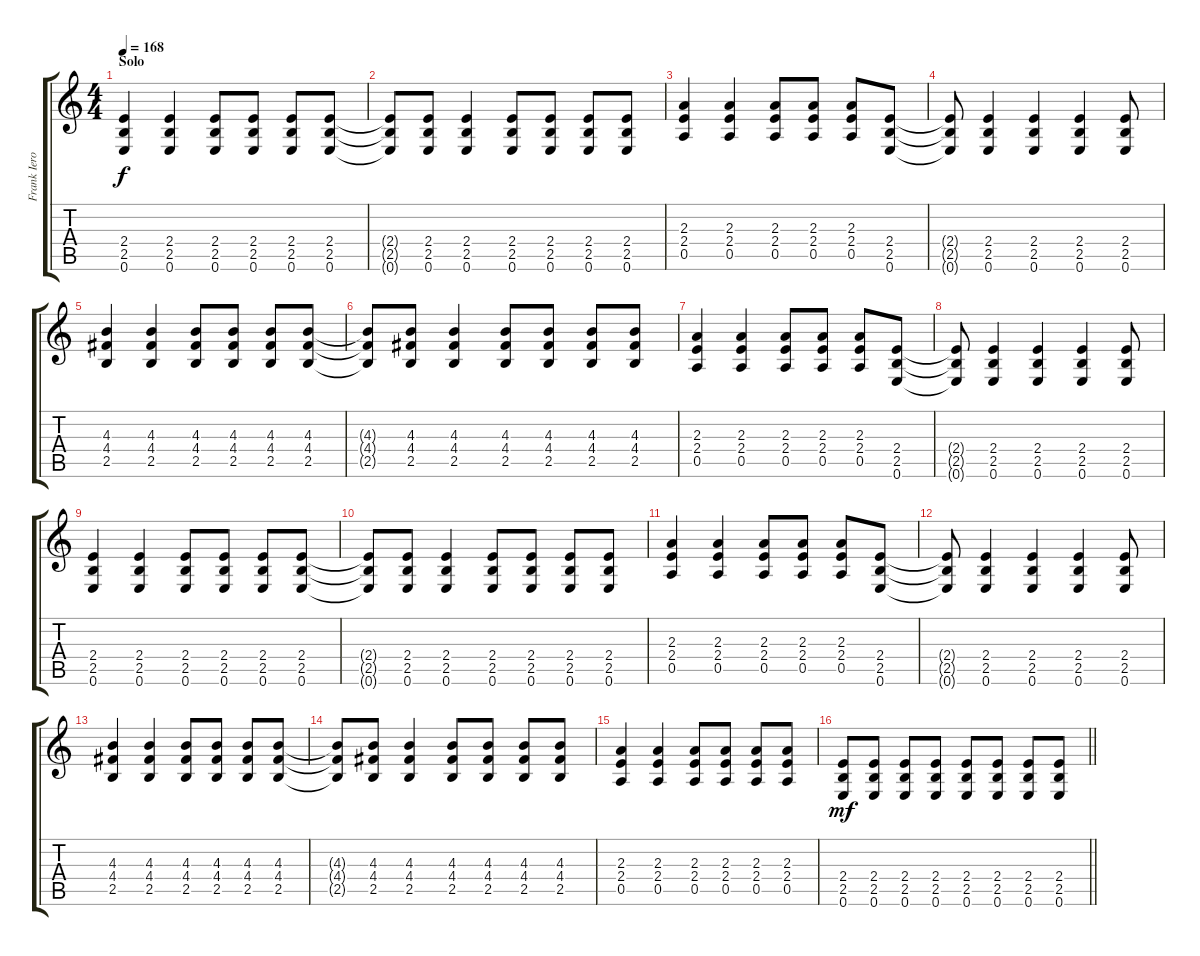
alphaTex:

\track ("Frank Iero" "Frank Iero") {instrument distortionguitar}
\staff {score tabs}
\tuning (E4 B3 G3 D3 A2 E2) {hide}
\ts (4 4)
\section ("" "Solo")
\tempo 168
\clef g2
\ks c
(2.4 2.5 0.6).4{dy f} (2.4 2.5 0.6).4 (2.4 2.5 0.6).8 (2.4 2.5 0.6).8 (2.4 2.5 0.6).8 (2.4 2.5 0.6).8 |
(2.4{t} 2.5{t} 0.6{t}).8 (2.4 2.5 0.6).8 (2.4 2.5 0.6).4 (2.4 2.5 0.6).8 (2.4 2.5 0.6).8 (2.4 2.5 0.6).8 (2.4 2.5 0.6).8 |
(2.3 2.4 0.5).4 (2.3 2.4 0.5).4 (2.3 2.4 0.5).8 (2.3 2.4 0.5).8 (2.3 2.4 0.5).8 (2.4 2.5 0.6).8 |
(2.4{t} 2.5{t} 0.6{t}).8 (2.4 2.5 0.6).4 (2.4 2.5 0.6).4 (2.4 2.5 0.6).4 (2.4 2.5 0.6).8 |
(4.3 4.4 2.5).4 (4.3 4.4 2.5).4 (4.3 4.4 2.5).8 (4.3 4.4 2.5).8 (4.3 4.4 2.5).8 (4.3 4.4 2.5).8 |
(4.3{t} 4.4{t} 2.5{t}).8 (4.3 4.4 2.5).8 (4.3 4.4 2.5).4 (4.3 4.4 2.5).8 (4.3 4.4 2.5).8 (4.3 4.4 2.5).8 (4.3 4.4 2.5).8 |
(2.3 2.4 0.5).4 (2.3 2.4 0.5).4 (2.3 2.4 0.5).8 (2.3 2.4 0.5).8 (2.3 2.4 0.5).8 (2.4 2.5 0.6).8 |
(2.4{t} 2.5{t} 0.6{t}).8{balance 1} (2.4 2.5 0.6).4 (2.4 2.5 0.6).4 (2.4 2.5 0.6).4 (2.4 2.5 0.6).8 |
(2.4 2.5 0.6).4 (2.4 2.5 0.6).4 (2.4 2.5 0.6).8 (2.4 2.5 0.6).8 (2.4 2.5 0.6).8 (2.4 2.5 0.6).8 |
(2.4{t} 2.5{t} 0.6{t}).8 (2.4 2.5 0.6).8 (2.4 2.5 0.6).4 (2.4 2.5 0.6).8 (2.4 2.5 0.6).8 (2.4 2.5 0.6).8 (2.4 2.5 0.6).8 |
(2.3 2.4 0.5).4 (2.3 2.4 0.5).4 (2.3 2.4 0.5).8 (2.3 2.4 0.5).8 (2.3 2.4 0.5).8 (2.4 2.5 0.6).8 |
(2.4{t} 2.5{t} 0.6{t}).8 (2.4 2.5 0.6).4 (2.4 2.5 0.6).4 (2.4 2.5 0.6).4 (2.4 2.5 0.6).8 |
(4.3 4.4 2.5).4 (4.3 4.4 2.5).4 (4.3 4.4 2.5).8 (4.3 4.4 2.5).8 (4.3 4.4 2.5).8 (4.3 4.4 2.5).8 |
(4.3{t} 4.4{t} 2.5{t}).8 (4.3 4.4 2.5).8 (4.3 4.4 2.5).4 (4.3 4.4 2.5).8 (4.3 4.4 2.5).8 (4.3 4.4 2.5).8 (4.3 4.4 2.5).8 |
(2.3 2.4 0.5).4 (2.3 2.4 0.5).4 (2.3 2.4 0.5).8 (2.3 2.4 0.5).8 (2.3 2.4 0.5).8 (2.3 2.4 0.5).8 |
\barLineRight lightlight
(2.4 2.5 0.6).8{dy mf} (2.4 2.5 0.6).8 (2.4 2.5 0.6).8 (2.4 2.5 0.6).8 (2.4 2.5 0.6).8 (2.4 2.5 0.6).8 (2.4 2.5 0.6).8 (2.4 2.5 0.6).8
